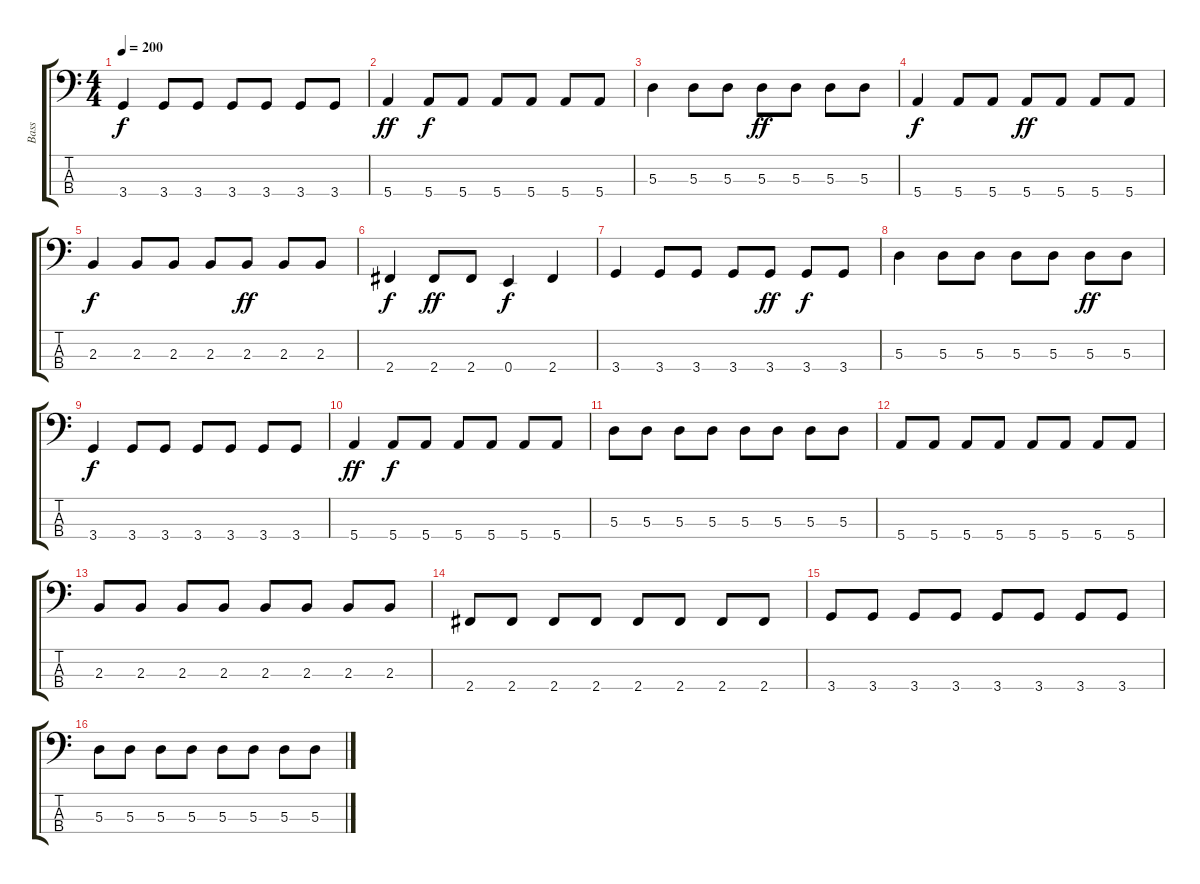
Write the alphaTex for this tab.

\track ("Bass" "Bass") {instrument electricbassfinger}
\staff {score tabs}
\tuning (G2 D2 A1 E1) {hide}
\ts (4 4)
\tempo 200
\clef f4
\ks c
3.4.4{dy f} 3.4.8 3.4.8 3.4.8 3.4.8 3.4.8 3.4.8 |
5.4.4{dy ff} 5.4.8{dy f} 5.4.8 5.4.8 5.4.8 5.4.8 5.4.8 |
5.3.4 5.3.8 5.3.8 5.3.8{dy ff} 5.3.8 5.3.8 5.3.8 |
5.4.4{dy f} 5.4.8 5.4.8 5.4.8{dy ff} 5.4.8 5.4.8 5.4.8 |
2.3.4{dy f} 2.3.8 2.3.8 2.3.8 2.3.8{dy ff} 2.3.8 2.3.8 |
2.4.4{dy f} 2.4.8{dy ff} 2.4.8 0.4.4{dy f} 2.4.4 |
3.4.4 3.4.8 3.4.8 3.4.8 3.4.8{dy ff} 3.4.8{dy f} 3.4.8 |
5.3.4 5.3.8 5.3.8 5.3.8 5.3.8 5.3.8{dy ff} 5.3.8 |
3.4.4{dy f} 3.4.8 3.4.8 3.4.8 3.4.8 3.4.8 3.4.8 |
5.4.4{dy ff} 5.4.8{dy f} 5.4.8 5.4.8 5.4.8 5.4.8 5.4.8 |
5.3.8 5.3.8 5.3.8 5.3.8 5.3.8 5.3.8 5.3.8 5.3.8 |
5.4.8 5.4.8 5.4.8 5.4.8 5.4.8 5.4.8 5.4.8 5.4.8 |
2.3.8 2.3.8 2.3.8 2.3.8 2.3.8 2.3.8 2.3.8 2.3.8 |
2.4.8 2.4.8 2.4.8 2.4.8 2.4.8 2.4.8 2.4.8 2.4.8 |
3.4.8 3.4.8 3.4.8 3.4.8 3.4.8 3.4.8 3.4.8 3.4.8 |
5.3.8 5.3.8 5.3.8 5.3.8 5.3.8 5.3.8 5.3.8 5.3.8
